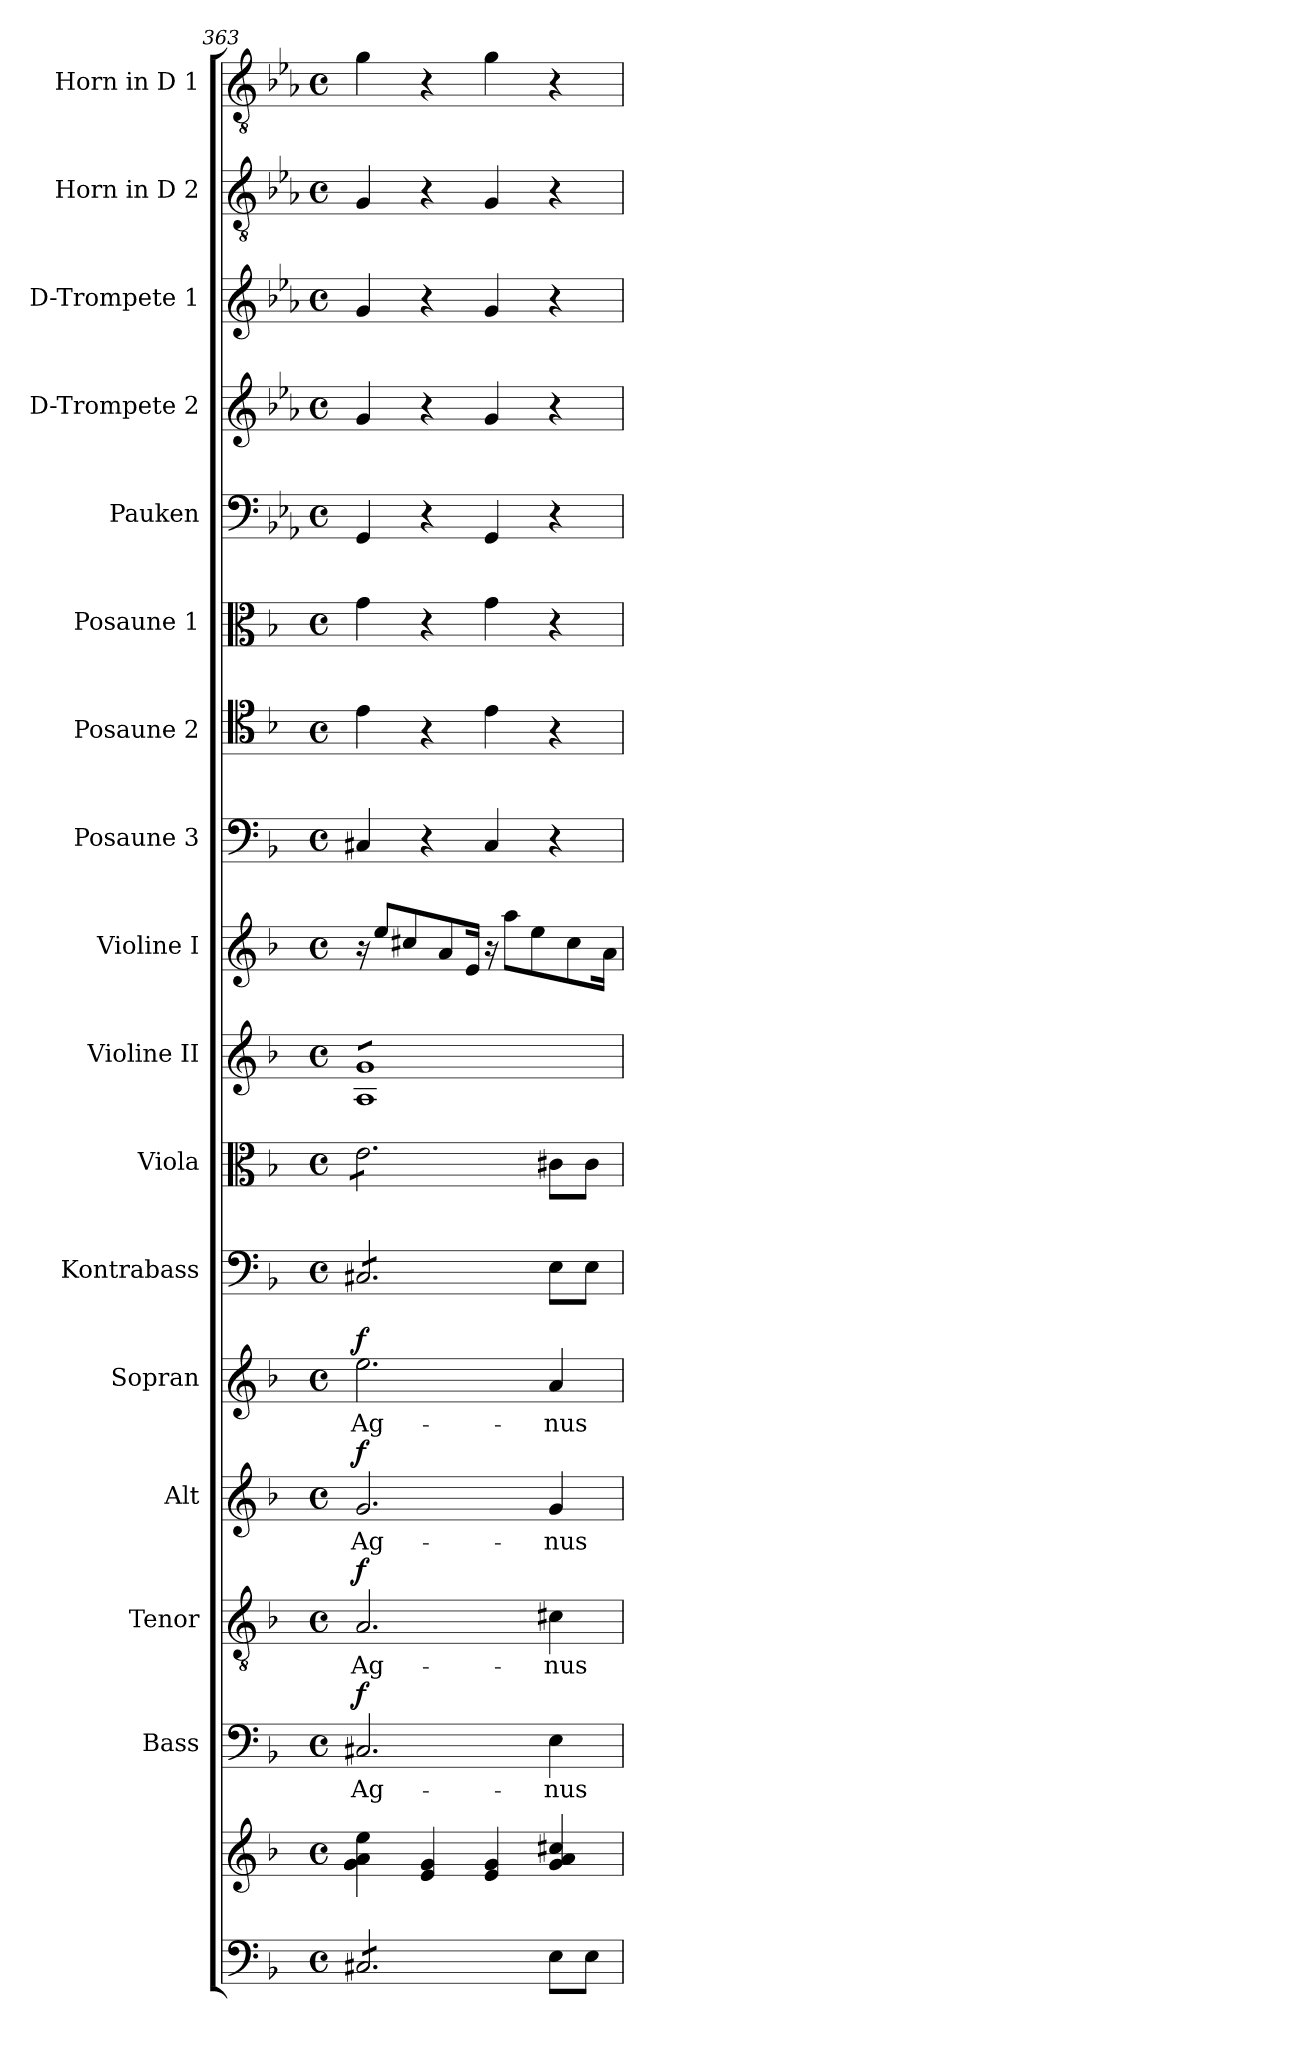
**kern	**kern	**kern	**text	**dynam	**kern	**text	**dynam	**kern	**text	**dynam	**kern	**text	**dynam	**kern	**kern	**kern	**kern	**kern	**kern	**kern	**kern	**kern	**kern	**kern	**kern
*part17	*part17	*part16	*part16	*part16	*part15	*part15	*part15	*part14	*part14	*part14	*part13	*part13	*part13	*part12	*part11	*part10	*part9	*part8	*part7	*part6	*part5	*part4	*part3	*part2	*part1
*staff18	*staff17	*staff16	*staff16	*staff16	*staff15	*staff15	*staff15	*staff14	*staff14	*staff14	*staff13	*staff13	*staff13	*staff12	*staff11	*staff10	*staff9	*staff8	*staff7	*staff6	*staff5	*staff4	*staff3	*staff2	*staff1
*	*	*I"Bass	*	*	*I"Tenor	*	*	*I"Alt	*	*	*I"Sopran	*	*	*I"Kontrabass	*I"Viola	*I"Violine II	*I"Violine I	*I"Posaune 3	*I"Posaune 2	*I"Posaune 1	*I"Pauken	*I"D-Trompete 2	*I"D-Trompete 1	*I"Horn in D 2	*I"Horn in D 1
*	*	*I'B.	*	*	*I'T.	*	*	*I'A.	*	*	*I'S.	*	*	*I'Kb.	*I'Vla.	*I'Vl. II	*I'Vl. I	*I'Pos. 3	*I'Pos. 2	*I'Pos. 1	*I'Pk.	*I'D Trp. 2	*I'D Trp. 1	*I'Hrn. 2	*I'Hrn. 1
*clefF4	*clefG2	*clefF4	*	*	*clefGv2	*	*	*clefG2	*	*	*clefG2	*	*	*clefF4	*clefC3	*clefG2	*clefG2	*clefF4	*clefC4	*clefC3	*clefF4	*clefG2	*clefG2	*clefGv2	*clefGv2
*	*	*	*	*	*	*	*	*	*	*	*	*	*	*ITrd7c12	*	*	*	*	*	*	*ITrd-1c-2	*ITrd-1c-2	*ITrd-1c-2	*ITrd-1c-2	*ITrd-1c-2
*k[b-]	*k[b-]	*k[b-]	*	*	*k[b-]	*	*	*k[b-]	*	*	*k[b-]	*	*	*k[b-]	*k[b-]	*k[b-]	*k[b-]	*k[b-]	*k[b-]	*k[b-]	*k[b-]	*k[b-]	*k[b-]	*k[b-]	*k[b-]
*F:	*F:	*F:	*	*	*F:	*	*	*F:	*	*	*F:	*	*	*F:	*F:	*F:	*F:	*F:	*F:	*F:	*F:	*F:	*F:	*F:	*F:
*M4/4	*M4/4	*M4/4	*	*	*M4/4	*	*	*M4/4	*	*	*M4/4	*	*	*M4/4	*M4/4	*M4/4	*M4/4	*M4/4	*M4/4	*M4/4	*M4/4	*M4/4	*M4/4	*M4/4	*M4/4
*met(c)	*met(c)	*met(c)	*	*	*met(c)	*	*	*met(c)	*	*	*met(c)	*	*	*met(c)	*met(c)	*met(c)	*met(c)	*met(c)	*met(c)	*met(c)	*met(c)	*met(c)	*met(c)	*met(c)	*met(c)
=363	=363	=363	=363	=363	=363	=363	=363	=363	=363	=363	=363	=363	=363	=363	=363	=363	=363	=363	=363	=363	=363	=363	=363	=363	=363
!	!	!	!LO:LY:b	!LO:DY:a	!	!LO:LY:b	!LO:DY:a	!	!LO:LY:b	!LO:DY:a	!	!LO:LY:b	!LO:DY:a	!	!	!	!	!	!	!	!	!	!	!	!
*tremolo	*	*	*	*	*	*	*	*	*	*	*	*	*	*	*	*	*	*	*	*	*	*	*	*	*
*	*	*	*	*	*	*	*	*	*	*	*	*	*	*tremolo	*	*	*	*	*	*	*	*	*	*	*
*	*	*	*	*	*	*	*	*	*	*	*	*	*	*	*tremolo	*	*	*	*	*	*	*	*	*	*
*	*	*	*	*	*	*	*	*	*	*	*	*	*	*	*	*tremolo	*	*	*	*	*	*	*	*	*
8C#X/L	4g\ 4a\ 4ee\	2.C#X/	Ag-	f	2.A/	Ag-	f	2.g/	Ag-	f	2.ee\	Ag-	f	8CC#X/L	8e\L	8A 8gL	16r	4C#X/	4e\	4g\	4AA/	4a/	4a/	4A/	4a\
.	.	.	.	.	.	.	.	.	.	.	.	.	.	.	.	.	8ee/L	.	.	.	.	.	.	.	.
8C#X/	.	.	.	.	.	.	.	.	.	.	.	.	.	8CC#X/	8e\	8A 8g	.	.	.	.	.	.	.	.	.
.	.	.	.	.	.	.	.	.	.	.	.	.	.	.	.	.	8cc#X/	.	.	.	.	.	.	.	.
8C#X/	4e/ 4g/	.	.	.	.	.	.	.	.	.	.	.	.	8CC#X/	8e\	8A 8g	.	4r	4r	4r	4r	4r	4r	4r	4r
.	.	.	.	.	.	.	.	.	.	.	.	.	.	.	.	.	8a/	.	.	.	.	.	.	.	.
8C#X/	.	.	.	.	.	.	.	.	.	.	.	.	.	8CC#X/	8e\	8A 8g	.	.	.	.	.	.	.	.	.
.	.	.	.	.	.	.	.	.	.	.	.	.	.	.	.	.	16e/Jk	.	.	.	.	.	.	.	.
8C#X/	4e/ 4g/	.	.	.	.	.	.	.	.	.	.	.	.	8CC#X/	8e\	8A 8g	16r	4C#/	4e\	4g\	4AA/	4a/	4a/	4A/	4a\
.	.	.	.	.	.	.	.	.	.	.	.	.	.	.	.	.	8aa\L	.	.	.	.	.	.	.	.
8C#X/J	.	.	.	.	.	.	.	.	.	.	.	.	.	8CC#X/J	8e\J	8A 8g	.	.	.	.	.	.	.	.	.
*	*	*	*	*	*	*	*	*	*	*	*	*	*	*	*Xtremolo	*	*	*	*	*	*	*	*	*	*
*	*	*	*	*	*	*	*	*	*	*	*	*	*	*Xtremolo	*	*	*	*	*	*	*	*	*	*	*
*Xtremolo	*	*	*	*	*	*	*	*	*	*	*	*	*	*	*	*	*	*	*	*	*	*	*	*	*
.	.	.	.	.	.	.	.	.	.	.	.	.	.	.	.	.	8ee\	.	.	.	.	.	.	.	.
!	!	!	!LO:LY:b	!	!	!LO:LY:b	!	!	!LO:LY:b	!	!	!LO:LY:b	!	!	!	!	!	!	!	!	!	!	!	!	!
8E\L	4g/ 4a/ 4cc#X/	4E\	-nus	.	4c#X\	-nus	.	4g/	-nus	.	4a/	-nus	.	8EE\L	8c#X\L	8A 8g	.	4r	4r	4r	4r	4r	4r	4r	4r
.	.	.	.	.	.	.	.	.	.	.	.	.	.	.	.	.	8cc#\	.	.	.	.	.	.	.	.
8E\J	.	.	.	.	.	.	.	.	.	.	.	.	.	8EE\J	8c#\J	8A 8gJ	.	.	.	.	.	.	.	.	.
*	*	*	*	*	*	*	*	*	*	*	*	*	*	*	*	*Xtremolo	*	*	*	*	*	*	*	*	*
.	.	.	.	.	.	.	.	.	.	.	.	.	.	.	.	.	16a\Jk	.	.	.	.	.	.	.	.
=	=	=	=	=	=	=	=	=	=	=	=	=	=	=	=	=	=	=	=	=	=	=	=	=	=
*-	*-	*-	*-	*-	*-	*-	*-	*-	*-	*-	*-	*-	*-	*-	*-	*-	*-	*-	*-	*-	*-	*-	*-	*-	*-
